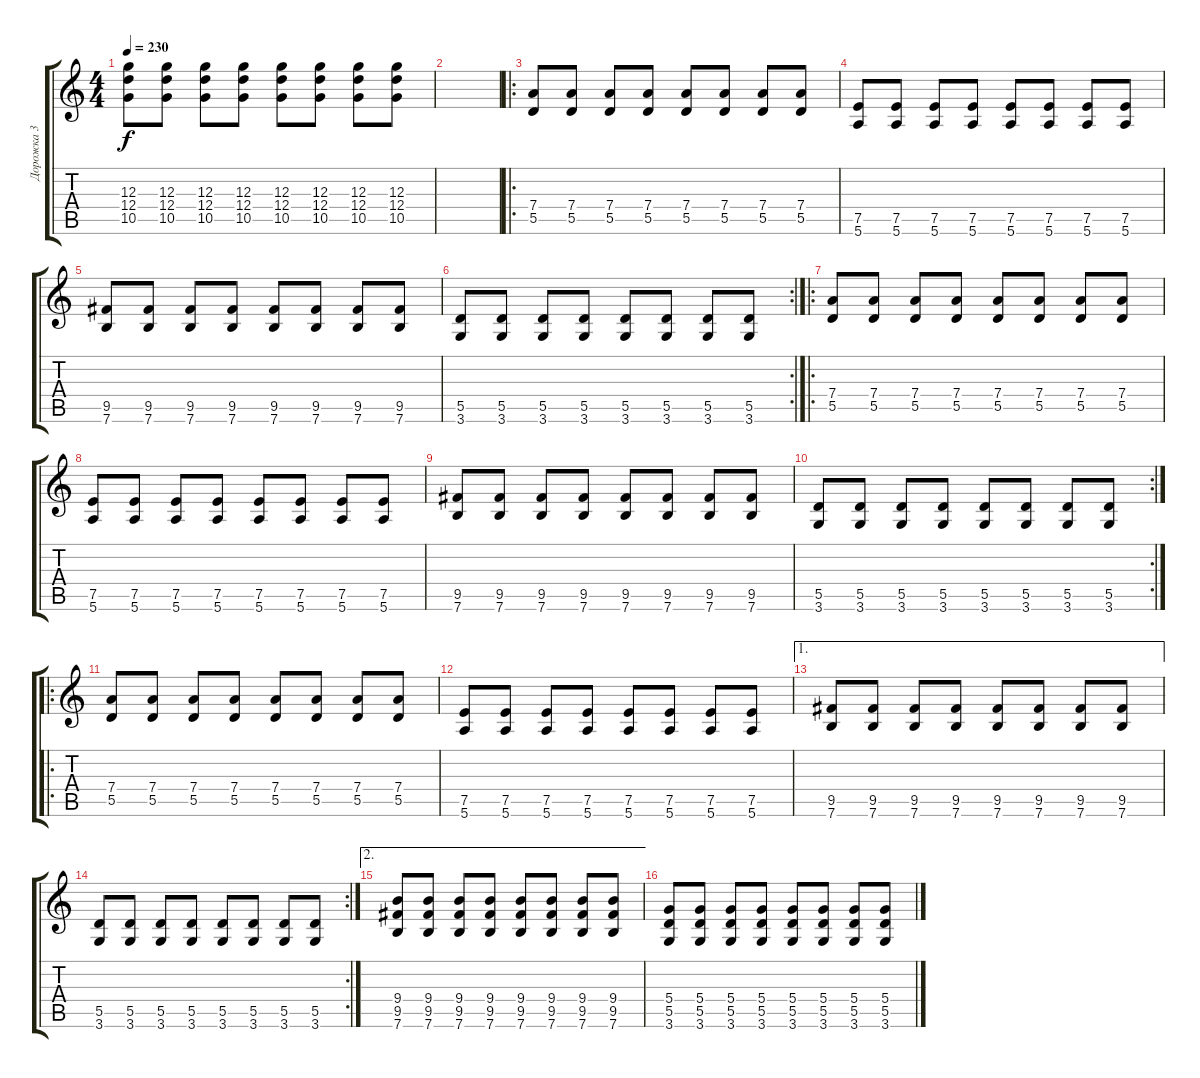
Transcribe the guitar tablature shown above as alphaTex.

\track ("Дорожка 3" "Дорожка 3") {instrument overdrivenguitar}
\staff {score tabs}
\tuning (E4 B3 G3 D3 A2 E2) {hide}
\ts (4 4)
\tempo 230
\clef g2
\ks c
(12.3 12.4 10.5).8{dy f instrument overdrivenguitar} (12.3 12.4 10.5).8 (12.3 12.4 10.5).8 (12.3 12.4 10.5).8 (12.3 12.4 10.5).8 (12.3 12.4 10.5).8 (12.3 12.4 10.5).8 (12.3 12.4 10.5).8 |
|
\ro
(7.4 5.5).8 (7.4 5.5).8 (7.4 5.5).8 (7.4 5.5).8 (7.4 5.5).8 (7.4 5.5).8 (7.4 5.5).8 (7.4 5.5).8 |
(7.5 5.6).8 (7.5 5.6).8 (7.5 5.6).8 (7.5 5.6).8 (7.5 5.6).8 (7.5 5.6).8 (7.5 5.6).8 (7.5 5.6).8 |
(9.5 7.6).8 (9.5 7.6).8 (9.5 7.6).8 (9.5 7.6).8 (9.5 7.6).8 (9.5 7.6).8 (9.5 7.6).8 (9.5 7.6).8 |
\rc 2
(5.5 3.6).8 (5.5 3.6).8 (5.5 3.6).8 (5.5 3.6).8 (5.5 3.6).8 (5.5 3.6).8 (5.5 3.6).8 (5.5 3.6).8 |
\ro
(7.4 5.5).8 (7.4 5.5).8 (7.4 5.5).8 (7.4 5.5).8 (7.4 5.5).8 (7.4 5.5).8 (7.4 5.5).8 (7.4 5.5).8 |
(7.5 5.6).8 (7.5 5.6).8 (7.5 5.6).8 (7.5 5.6).8 (7.5 5.6).8 (7.5 5.6).8 (7.5 5.6).8 (7.5 5.6).8 |
(9.5 7.6).8 (9.5 7.6).8 (9.5 7.6).8 (9.5 7.6).8 (9.5 7.6).8 (9.5 7.6).8 (9.5 7.6).8 (9.5 7.6).8 |
\rc 2
(5.5 3.6).8 (5.5 3.6).8 (5.5 3.6).8 (5.5 3.6).8 (5.5 3.6).8 (5.5 3.6).8 (5.5 3.6).8 (5.5 3.6).8 |
\ro
(7.4 5.5).8 (7.4 5.5).8 (7.4 5.5).8 (7.4 5.5).8 (7.4 5.5).8 (7.4 5.5).8 (7.4 5.5).8 (7.4 5.5).8 |
(7.5 5.6).8 (7.5 5.6).8 (7.5 5.6).8 (7.5 5.6).8 (7.5 5.6).8 (7.5 5.6).8 (7.5 5.6).8 (7.5 5.6).8 |
\ae 1
(9.5 7.6).8 (9.5 7.6).8 (9.5 7.6).8 (9.5 7.6).8 (9.5 7.6).8 (9.5 7.6).8 (9.5 7.6).8 (9.5 7.6).8 |
\rc 2
(5.5 3.6).8 (5.5 3.6).8 (5.5 3.6).8 (5.5 3.6).8 (5.5 3.6).8 (5.5 3.6).8 (5.5 3.6).8 (5.5 3.6).8 |
\ae 2
(9.4 9.5 7.6).8 (9.4 9.5 7.6).8 (9.4 9.5 7.6).8 (9.4 9.5 7.6).8 (9.4 9.5 7.6).8 (9.4 9.5 7.6).8 (9.4 9.5 7.6).8 (9.4 9.5 7.6).8 |
(5.4 5.5 3.6).8 (5.4 5.5 3.6).8 (5.4 5.5 3.6).8 (5.4 5.5 3.6).8 (5.4 5.5 3.6).8 (5.4 5.5 3.6).8 (5.4 5.5 3.6).8 (5.4 5.5 3.6).8
